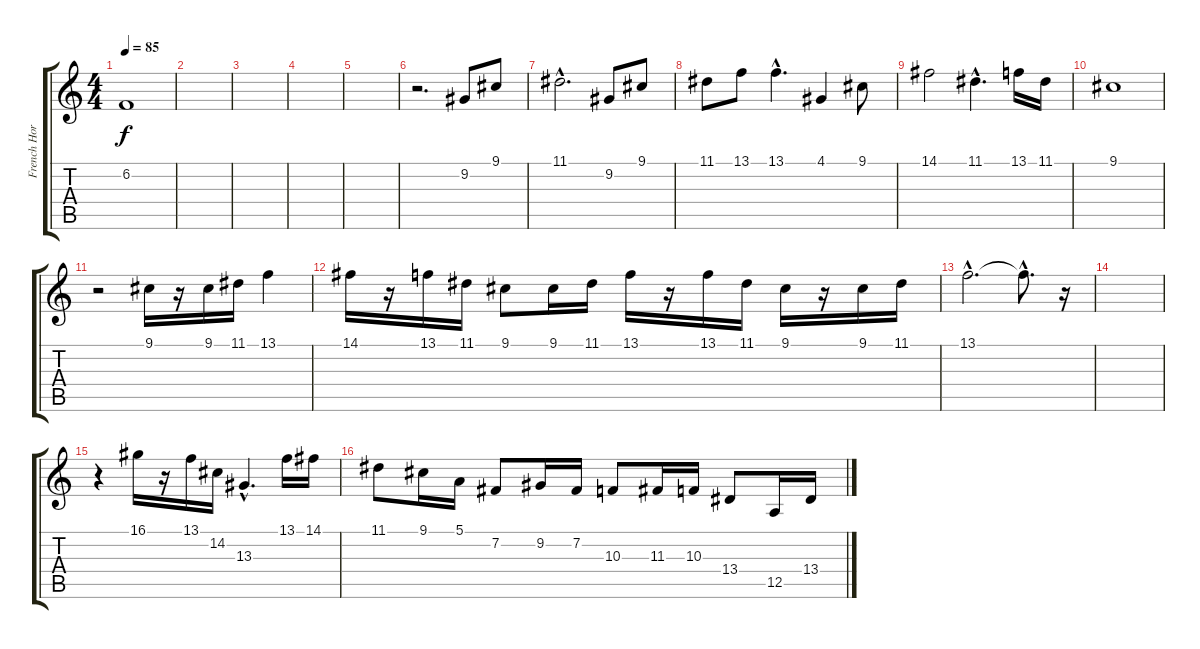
\track ("French Horn" "French Hor") {instrument frenchhorn}
\staff {score tabs}
\tuning (E4 B3 G3 D3 A2 E2) {hide}
\ts (4 4)
\tempo 85
\clef g2
\ks c
6.2.1{dy f} |
|
|
|
|
r.2{d} 9.2.8 9.1.8 |
11.1{hac}.2{d} 9.2.8 9.1.8 |
11.1.8 13.1.8 13.1{hac}.4{d} 4.1.4 9.1.8 |
14.1.2 11.1{hac}.4{d} 13.1.16 11.1.16 |
9.1.1 |
r.2 9.1.16 r.16 9.1.16 11.1.16 13.1.4 |
14.1.16 r.16 13.1.16 11.1.16 9.1.8 9.1.16 11.1.16 13.1.16 r.16 13.1.16 11.1.16 9.1.16 r.16 9.1.16 11.1.16 |
13.1{hac}.2{d} 13.1{hac t}.8{d} r.16 |
|
r.4 16.1.16 r.16 13.1.16 14.2.16 13.3{hac}.4{d} 13.1.16 14.1.16 |
11.1.8 9.1.16 5.1.16 7.2.8 9.2.16 7.2.16 10.3.8 11.3.16 10.3.16 13.4.8 12.5.16 13.4.16
